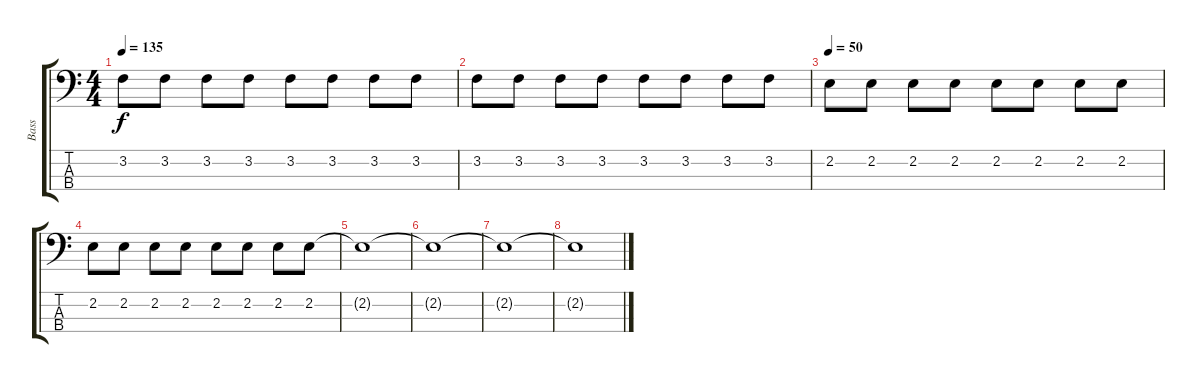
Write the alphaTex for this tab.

\track ("Bass" "Bass") {instrument electricbassfinger}
\staff {score tabs}
\tuning (G2 D2 A1 E1) {hide}
\ts (4 4)
\tempo 135
\clef f4
\ks c
3.2.8{dy f} 3.2.8 3.2.8 3.2.8 3.2.8 3.2.8 3.2.8 3.2.8 |
3.2.8 3.2.8 3.2.8 3.2.8 3.2.8 3.2.8 3.2.8 3.2.8 |
\tempo 50
2.2.8 2.2.8 2.2.8 2.2.8 2.2.8 2.2.8 2.2.8 2.2.8 |
2.2.8 2.2.8 2.2.8 2.2.8 2.2.8 2.2.8 2.2.8 2.2.8 |
2.2{t}.1 |
2.2{t}.1 |
2.2{t}.1 |
2.2{t}.1
